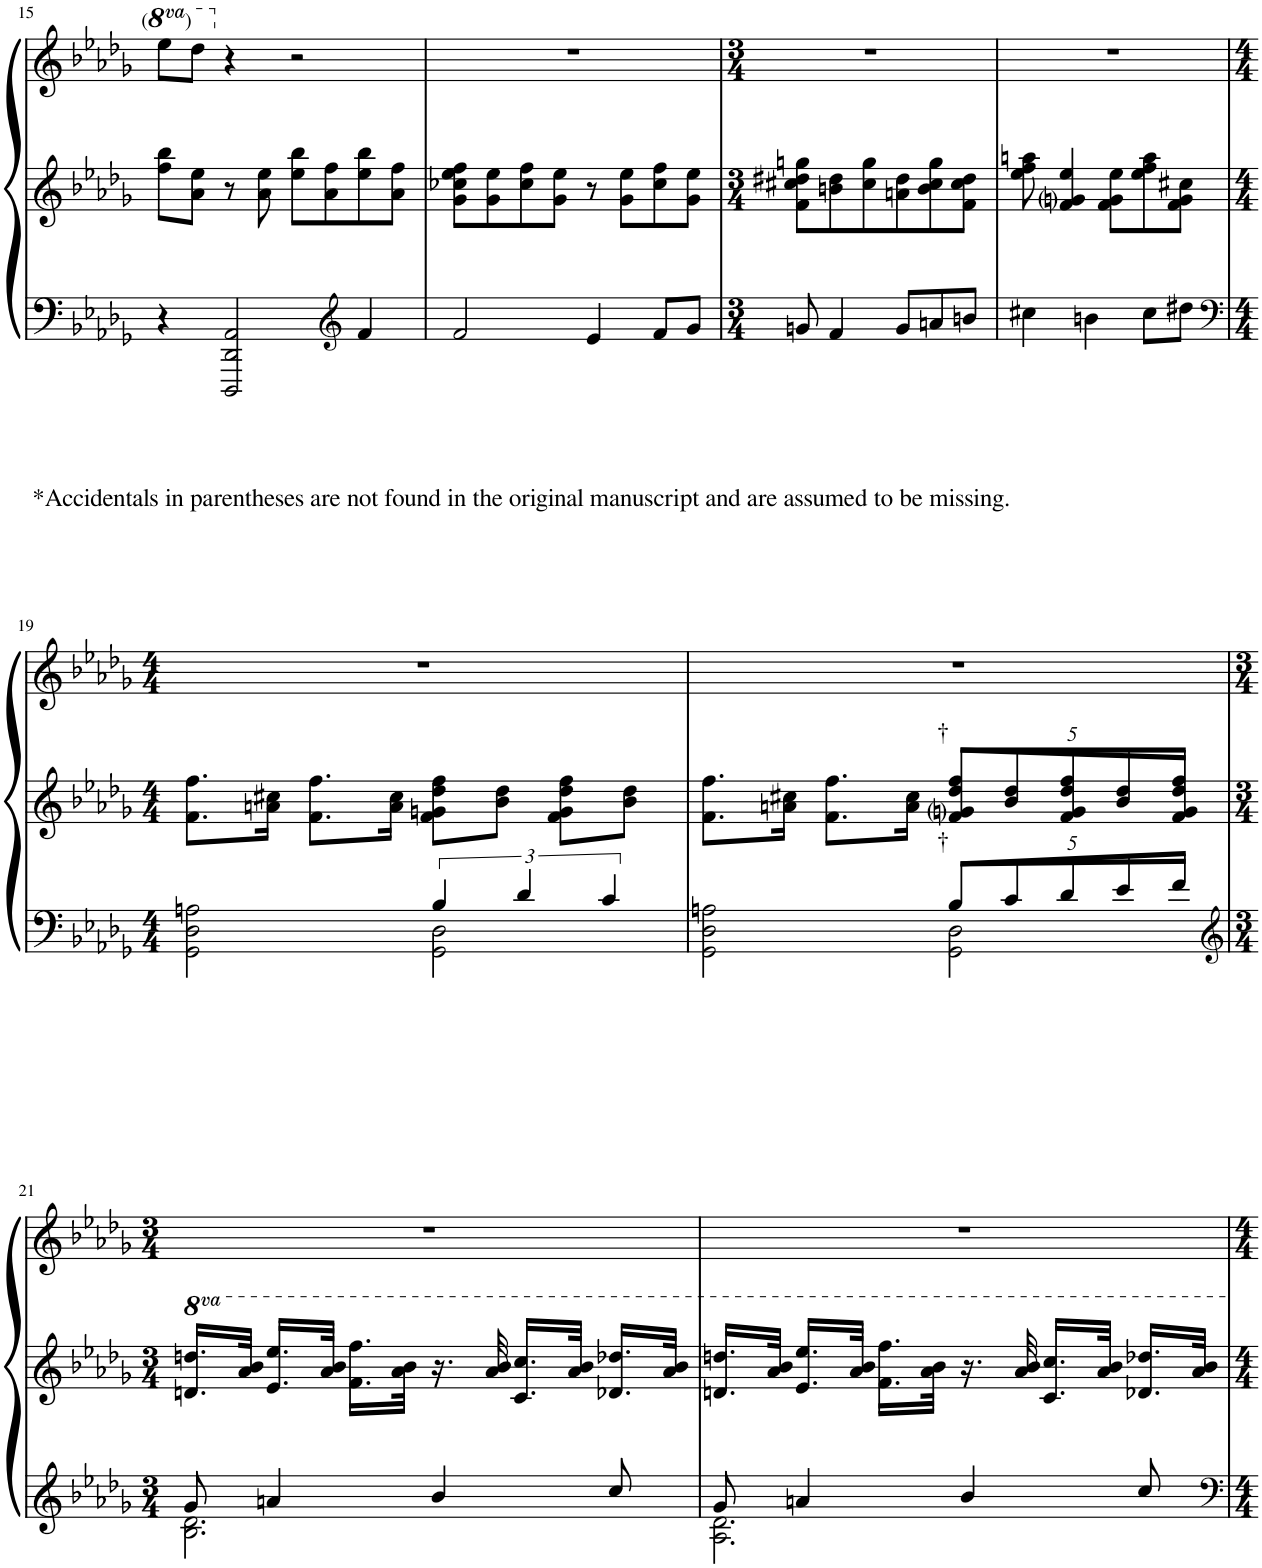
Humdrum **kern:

**kern	**kern	**kern
*part1	*part1	*part1
*staff3	*staff2	*staff1
*I"Piano	*	*
*I'Pno.	*	*
!!LO:PB:g=z
*clefF4	*clefG2	*clefG2
*k[b-e-a-d-g-]	*k[b-e-a-d-g-]	*k[b-e-a-d-g-]
*M4/4	*M4/4	*M4/4
=15	=15	=15
4r	8ff\ 8bb-\L	8eee-\L
.	8a-\ 8ee-\J	8ddd-\J
2DDD-/ 2DD-/ 2AA-/	8r	4r
.	8a-\ 8ee-\	.
.	8ee-\ 8bb-\L	2r
.	8a-\ 8ff\	.
*clefG2	*	*
4f/	8ee-\ 8bb-\	.
.	8a-\ 8ff\J	.
=16	=16	=16
2f/	8g-\ 8cc-X\ 8ee-\ 8ff\L	1r
.	8g-\ 8ee-\	.
.	8cc-\ 8ff\	.
.	8g-\ 8ee-\J	.
4e-/	8r	.
.	8g-\ 8ee-\L	.
8f/L	8cc-\ 8ff\	.
8g-/J	8g-\ 8ee-\J	.
=17	=17	=17
*M3/4	*M3/4	*M3/4
8gn/	8f\ 8cc#X\ 8dd#X\ 8ggn\L	2.r
4f/	8bn\ 8dd#\	.
.	8cc#\ 8gg\	.
8g/L	8an\ 8dd#\	.
8an/	8b\ 8cc#\ 8gg\	.
8bn/J	8f\ 8cc#\ 8dd#\J	.
=18	=18	=18
4cc#X\	8ee-\ 8ff\ 8aan\	2.r
.	4f/ 4gni/ 4ee-/	.
4bn\	.	.
.	8f\ 8g\ 8ee-\L	.
8cc#\L	8ee-\ 8ff\ 8aa\	.
8dd#X\J	8f\ 8g\ 8cc#X\J	.
!!LO:LB:g=z
=19	=19	=19
*clefF4	*	*
*M4/4	*M4/4	*M4/4
*^	*	*
!	!	!	!LO:TX:a:t=*Accidentals in parentheses are not found in the original manuscript and are assumed to be missing.
!	!	!LO:TX:a:t=*Accidentals in parentheses are not found in the original manuscript and are assumed to be missing.	!
!LO:TX:a:t=*Accidentals in parentheses are not found in the original manuscript and are assumed to be missing.	!	!	!
2ryy	2GG-\ 2D-\ 2An\	8.f\ 8.ff\L	1r
.	.	16an\ 16cc#X\Jk	.
.	.	8.f\ 8.ff\L	.
.	.	16a\ 16cc#\Jk	.
2GG-\ 2D-\	6B-/	8f\ 8gn\ 8dd-\ 8ff\L	.
.	.	8b-\ 8dd-\J	.
.	6d-/	.	.
.	.	8f\ 8g\ 8dd-\ 8ff\L	.
.	6c/	.	.
.	.	8b-\ 8dd-\J	.
=20	=20	=20	=20
2ryy	2GG-\ 2D-\ 2An\	8.f\ 8.ff\L	1r
.	.	16an\ 16cc#X\Jk	.
.	.	8.f\ 8.ff\L	.
.	.	16a\ 16cc#\Jk	.
*	*Xbrackettup	*Xbrackettup	*
!	!	!LO:TX:a:t=†	!
!LO:TX:a:t=†	!	!	!
2GG-\ 2D-\	10B-/LL	10f/ 10gni/ 10dd-/ 10ff/LL	.
.	10c/	10b-/ 10dd-/	.
.	10d-/	10f/ 10g/ 10dd-/ 10ff/	.
.	10e-/	10b-/ 10dd-/	.
.	10f/JJ	10f/ 10g/ 10dd-/ 10ff/JJ	.
!!LO:LB:g=z
=21	=21	=21	=21
*clefG2	*	*	*
*M3/4	*	*M3/4	*M3/4
2.B-\ 2.d-\	8g-/	16.ddn/ 16.dddn/LL	2.r
.	.	32aa-/ 32bb-/JJk	.
.	4an/	16.ee-/ 16.eee-/LL	.
.	.	32aa-/ 32bb-/JJk	.
.	.	16.ff\ 16.fff\LL	.
.	.	32aa-\ 32bb-\JJk	.
.	4b-/	16.r	.
.	.	32aa-/ 32bb-/	.
.	.	16.cc/ 16.ccc/LL	.
.	.	32aa-/ 32bb-/JJk	.
.	8cc/	16.dd-X/ 16.ddd-X/LL	.
.	.	32aa-/ 32bb-/JJk	.
=22	=22	=22	=22
2.A-\ 2.d-\	8g-/	16.ddn/ 16.dddn/LL	2.r
.	.	32aa-/ 32bb-/JJk	.
.	4an/	16.ee-/ 16.eee-/LL	.
.	.	32aa-/ 32bb-/JJk	.
.	.	16.ff\ 16.fff\LL	.
.	.	32aa-\ 32bb-\JJk	.
.	4b-/	16.r	.
.	.	32aa-/ 32bb-/	.
.	.	16.cc/ 16.ccc/LL	.
.	.	32aa-/ 32bb-/JJk	.
.	8cc/	16.dd-X/ 16.ddd-X/LL	.
.	.	32aa-/ 32bb-/JJk	.
*v	*v	*	*
=	=	=
*-	*-	*-
